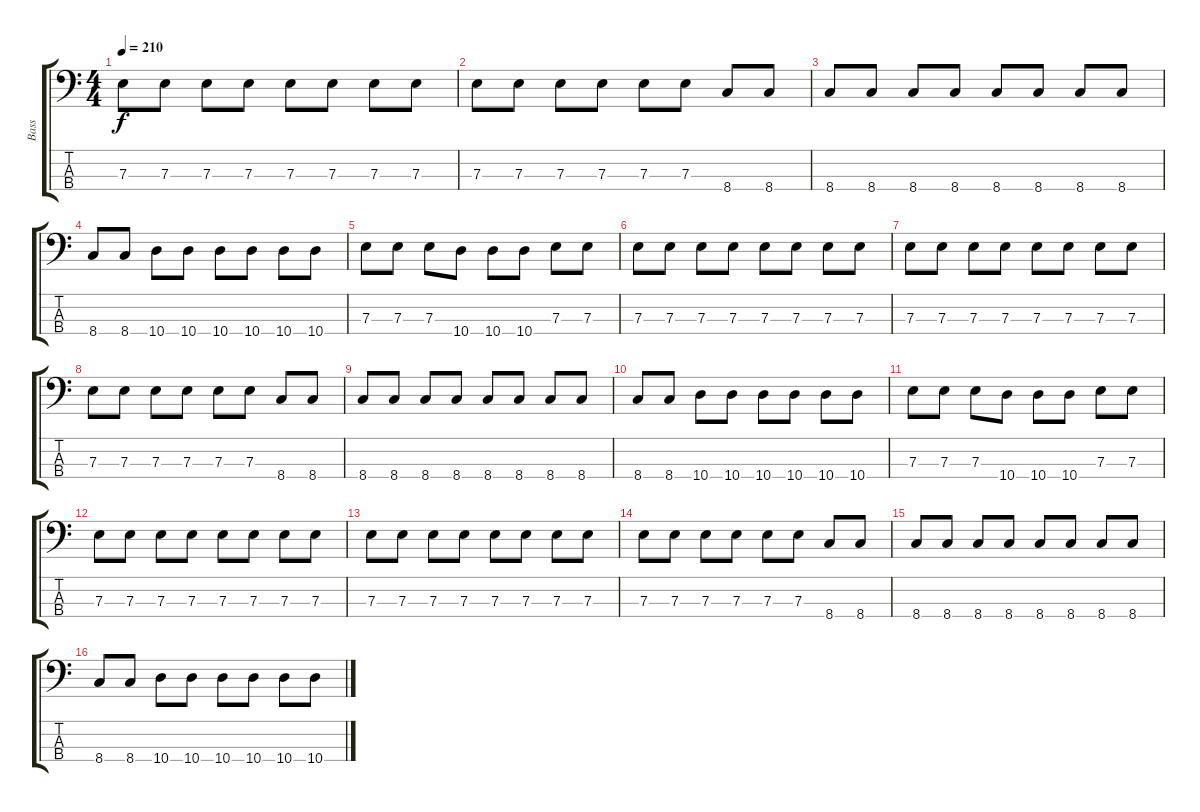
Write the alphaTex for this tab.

\track ("Bass" "Bass") {instrument electricbassfinger}
\staff {score tabs}
\tuning (G2 D2 A1 E1) {hide}
\ts (4 4)
\tempo 210
\clef f4
\ks c
7.3.8{dy f} 7.3.8 7.3.8 7.3.8 7.3.8 7.3.8 7.3.8 7.3.8 |
7.3.8 7.3.8 7.3.8 7.3.8 7.3.8 7.3.8 8.4.8 8.4.8 |
8.4.8 8.4.8 8.4.8 8.4.8 8.4.8 8.4.8 8.4.8 8.4.8 |
8.4.8 8.4.8 10.4.8 10.4.8 10.4.8 10.4.8 10.4.8 10.4.8 |
7.3.8 7.3.8 7.3.8 10.4.8 10.4.8 10.4.8 7.3.8 7.3.8 |
7.3.8 7.3.8 7.3.8 7.3.8 7.3.8 7.3.8 7.3.8 7.3.8 |
7.3.8 7.3.8 7.3.8 7.3.8 7.3.8 7.3.8 7.3.8 7.3.8 |
7.3.8 7.3.8 7.3.8 7.3.8 7.3.8 7.3.8 8.4.8 8.4.8 |
8.4.8 8.4.8 8.4.8 8.4.8 8.4.8 8.4.8 8.4.8 8.4.8 |
8.4.8 8.4.8 10.4.8 10.4.8 10.4.8 10.4.8 10.4.8 10.4.8 |
7.3.8 7.3.8 7.3.8 10.4.8 10.4.8 10.4.8 7.3.8 7.3.8 |
7.3.8 7.3.8 7.3.8 7.3.8 7.3.8 7.3.8 7.3.8 7.3.8 |
7.3.8 7.3.8 7.3.8 7.3.8 7.3.8 7.3.8 7.3.8 7.3.8 |
7.3.8 7.3.8 7.3.8 7.3.8 7.3.8 7.3.8 8.4.8 8.4.8 |
8.4.8 8.4.8 8.4.8 8.4.8 8.4.8 8.4.8 8.4.8 8.4.8 |
8.4.8 8.4.8 10.4.8 10.4.8 10.4.8 10.4.8 10.4.8 10.4.8
